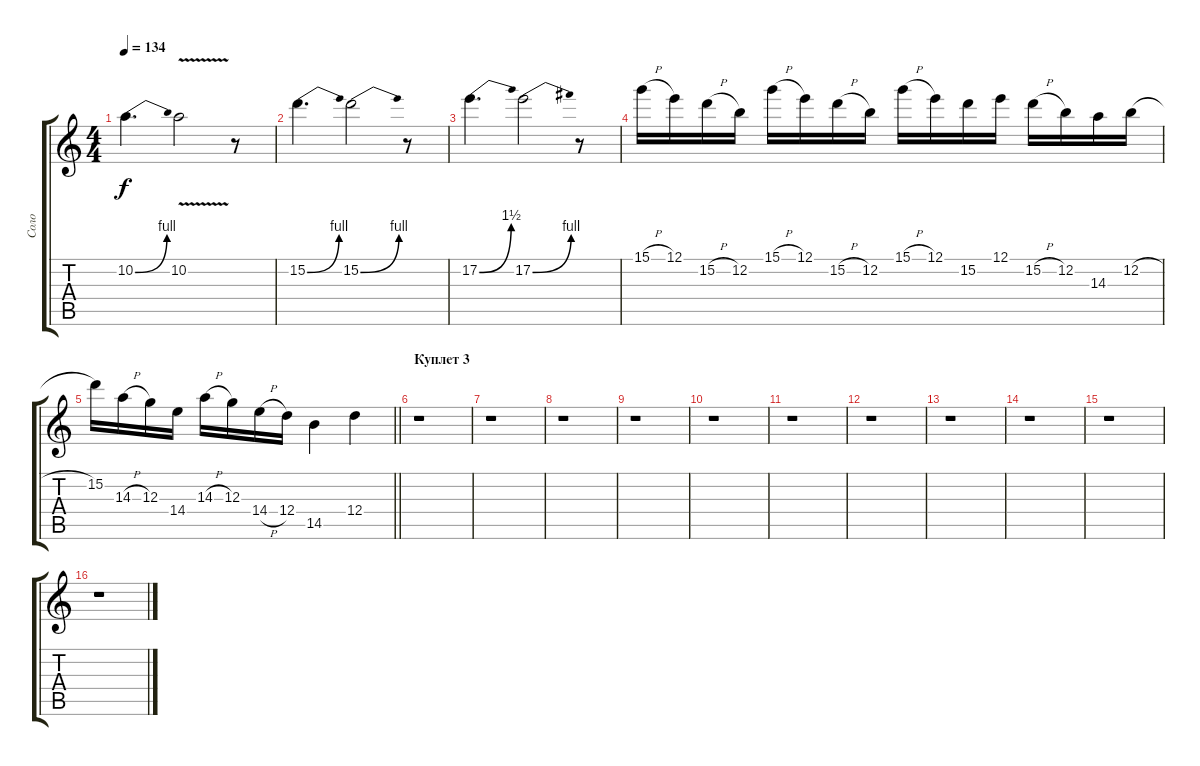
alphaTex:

\track ("Соло" "Соло") {instrument overdrivenguitar}
\staff {score tabs}
\tuning (E4 B3 G3 D3 A2 E2) {hide}
\ts (4 4)
\tempo 134
\clef g2
\ks c
10.2{be (bend 0 0 60 4)}.4{d dy f} 10.2{v}.2 r.8 |
15.2{be (bend 0 0 60 4)}.4{d} 15.2{be (bend 0 0 60 4)}.2 r.8 |
17.2{be (bend 0 0 60 6)}.4{d} 17.2{be (bend 0 0 60 4)}.2 r.8 |
15.1{h}.16 12.1.16 15.2{h}.16 12.2.16 15.1{h}.16 12.1.16 15.2{h}.16 12.2.16 15.1{h}.16 12.1.16 15.2.16 12.1.16 15.2{h}.16 12.2.16 14.3.16 12.2{h}.16 |
\barLineRight lightlight
15.2.16 14.3{h}.16 12.3.16 14.4.16 14.3{h}.16 12.3.16 14.4{h}.16 12.4.16 14.5.4 12.4.4 |
\section ("" "Куплет 3")
r.1 |
r.1 |
r.1 |
r.1 |
r.1 |
r.1 |
r.1 |
r.1 |
r.1 |
r.1 |
r.1
